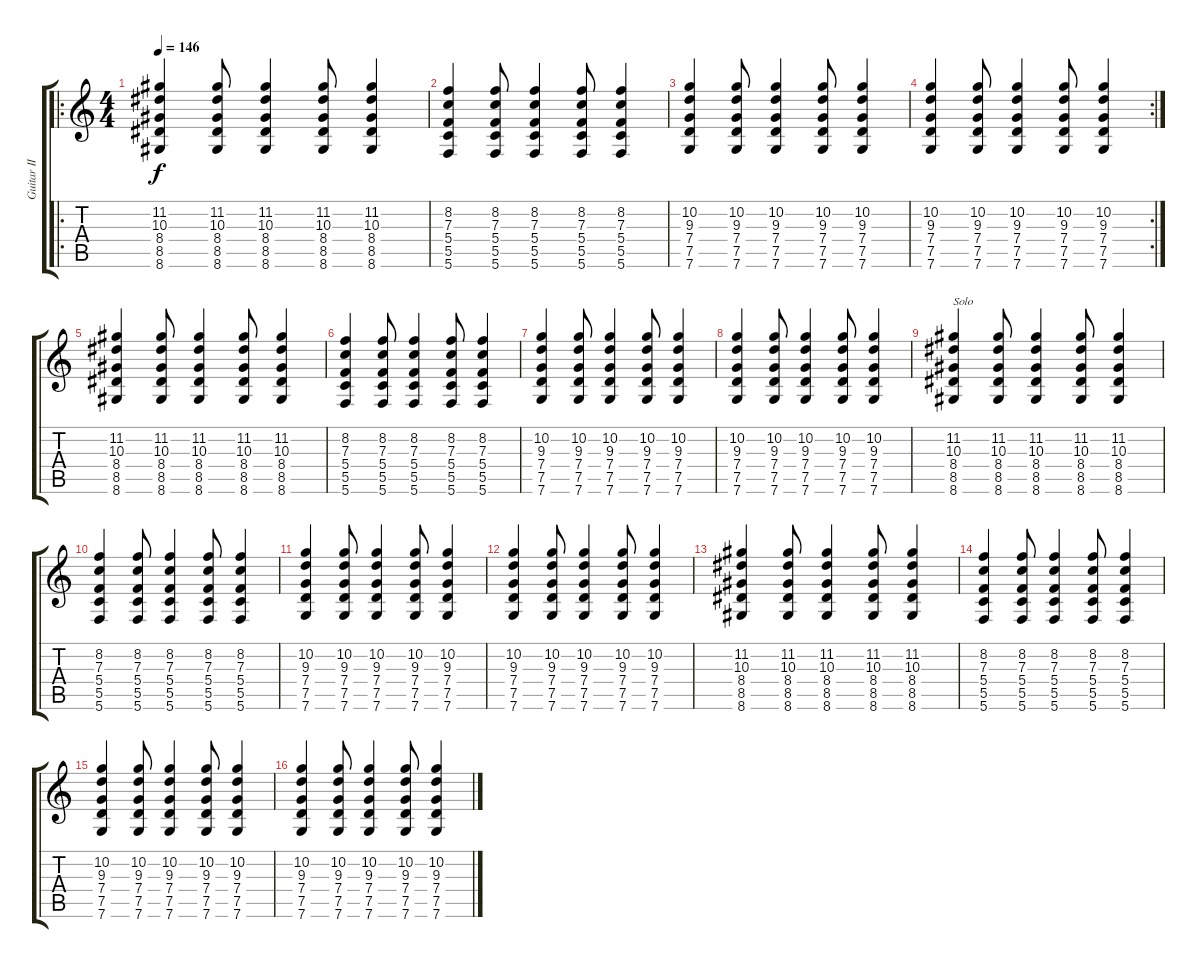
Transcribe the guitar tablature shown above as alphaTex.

\track ("Guitar II" "Guitar II") {instrument distortionguitar}
\staff {score tabs}
\tuning (D4 A3 F3 C3 G2 C2) {hide}
\ro
\ts (4 4)
\tempo 146
\clef g2
\ks c
(11.2 10.3 8.4 8.5 8.6).4{dy f} (11.2 10.3 8.4 8.5 8.6).8 (11.2 10.3 8.4 8.5 8.6).4 (11.2 10.3 8.4 8.5 8.6).8 (11.2 10.3 8.4 8.5 8.6).4 |
(8.2 7.3 5.4 5.5 5.6).4 (8.2 7.3 5.4 5.5 5.6).8 (8.2 7.3 5.4 5.5 5.6).4 (8.2 7.3 5.4 5.5 5.6).8 (8.2 7.3 5.4 5.5 5.6).4 |
(10.2 9.3 7.4 7.5 7.6).4 (10.2 9.3 7.4 7.5 7.6).8 (10.2 9.3 7.4 7.5 7.6).4 (10.2 9.3 7.4 7.5 7.6).8 (10.2 9.3 7.4 7.5 7.6).4 |
\rc 2
(10.2 9.3 7.4 7.5 7.6).4 (10.2 9.3 7.4 7.5 7.6).8 (10.2 9.3 7.4 7.5 7.6).4 (10.2 9.3 7.4 7.5 7.6).8 (10.2 9.3 7.4 7.5 7.6).4 |
(11.2 10.3 8.4 8.5 8.6).4 (11.2 10.3 8.4 8.5 8.6).8 (11.2 10.3 8.4 8.5 8.6).4 (11.2 10.3 8.4 8.5 8.6).8 (11.2 10.3 8.4 8.5 8.6).4 |
(8.2 7.3 5.4 5.5 5.6).4 (8.2 7.3 5.4 5.5 5.6).8 (8.2 7.3 5.4 5.5 5.6).4 (8.2 7.3 5.4 5.5 5.6).8 (8.2 7.3 5.4 5.5 5.6).4 |
(10.2 9.3 7.4 7.5 7.6).4 (10.2 9.3 7.4 7.5 7.6).8 (10.2 9.3 7.4 7.5 7.6).4 (10.2 9.3 7.4 7.5 7.6).8 (10.2 9.3 7.4 7.5 7.6).4 |
(10.2 9.3 7.4 7.5 7.6).4 (10.2 9.3 7.4 7.5 7.6).8 (10.2 9.3 7.4 7.5 7.6).4 (10.2 9.3 7.4 7.5 7.6).8 (10.2 9.3 7.4 7.5 7.6).4 |
(11.2 10.3 8.4 8.5 8.6).4{txt "Solo"} (11.2 10.3 8.4 8.5 8.6).8 (11.2 10.3 8.4 8.5 8.6).4 (11.2 10.3 8.4 8.5 8.6).8 (11.2 10.3 8.4 8.5 8.6).4 |
(8.2 7.3 5.4 5.5 5.6).4 (8.2 7.3 5.4 5.5 5.6).8 (8.2 7.3 5.4 5.5 5.6).4 (8.2 7.3 5.4 5.5 5.6).8 (8.2 7.3 5.4 5.5 5.6).4 |
(10.2 9.3 7.4 7.5 7.6).4 (10.2 9.3 7.4 7.5 7.6).8 (10.2 9.3 7.4 7.5 7.6).4 (10.2 9.3 7.4 7.5 7.6).8 (10.2 9.3 7.4 7.5 7.6).4 |
(10.2 9.3 7.4 7.5 7.6).4 (10.2 9.3 7.4 7.5 7.6).8 (10.2 9.3 7.4 7.5 7.6).4 (10.2 9.3 7.4 7.5 7.6).8 (10.2 9.3 7.4 7.5 7.6).4 |
(11.2 10.3 8.4 8.5 8.6).4 (11.2 10.3 8.4 8.5 8.6).8 (11.2 10.3 8.4 8.5 8.6).4 (11.2 10.3 8.4 8.5 8.6).8 (11.2 10.3 8.4 8.5 8.6).4 |
(8.2 7.3 5.4 5.5 5.6).4 (8.2 7.3 5.4 5.5 5.6).8 (8.2 7.3 5.4 5.5 5.6).4 (8.2 7.3 5.4 5.5 5.6).8 (8.2 7.3 5.4 5.5 5.6).4 |
(10.2 9.3 7.4 7.5 7.6).4 (10.2 9.3 7.4 7.5 7.6).8 (10.2 9.3 7.4 7.5 7.6).4 (10.2 9.3 7.4 7.5 7.6).8 (10.2 9.3 7.4 7.5 7.6).4 |
(10.2 9.3 7.4 7.5 7.6).4 (10.2 9.3 7.4 7.5 7.6).8 (10.2 9.3 7.4 7.5 7.6).4 (10.2 9.3 7.4 7.5 7.6).8 (10.2 9.3 7.4 7.5 7.6).4
